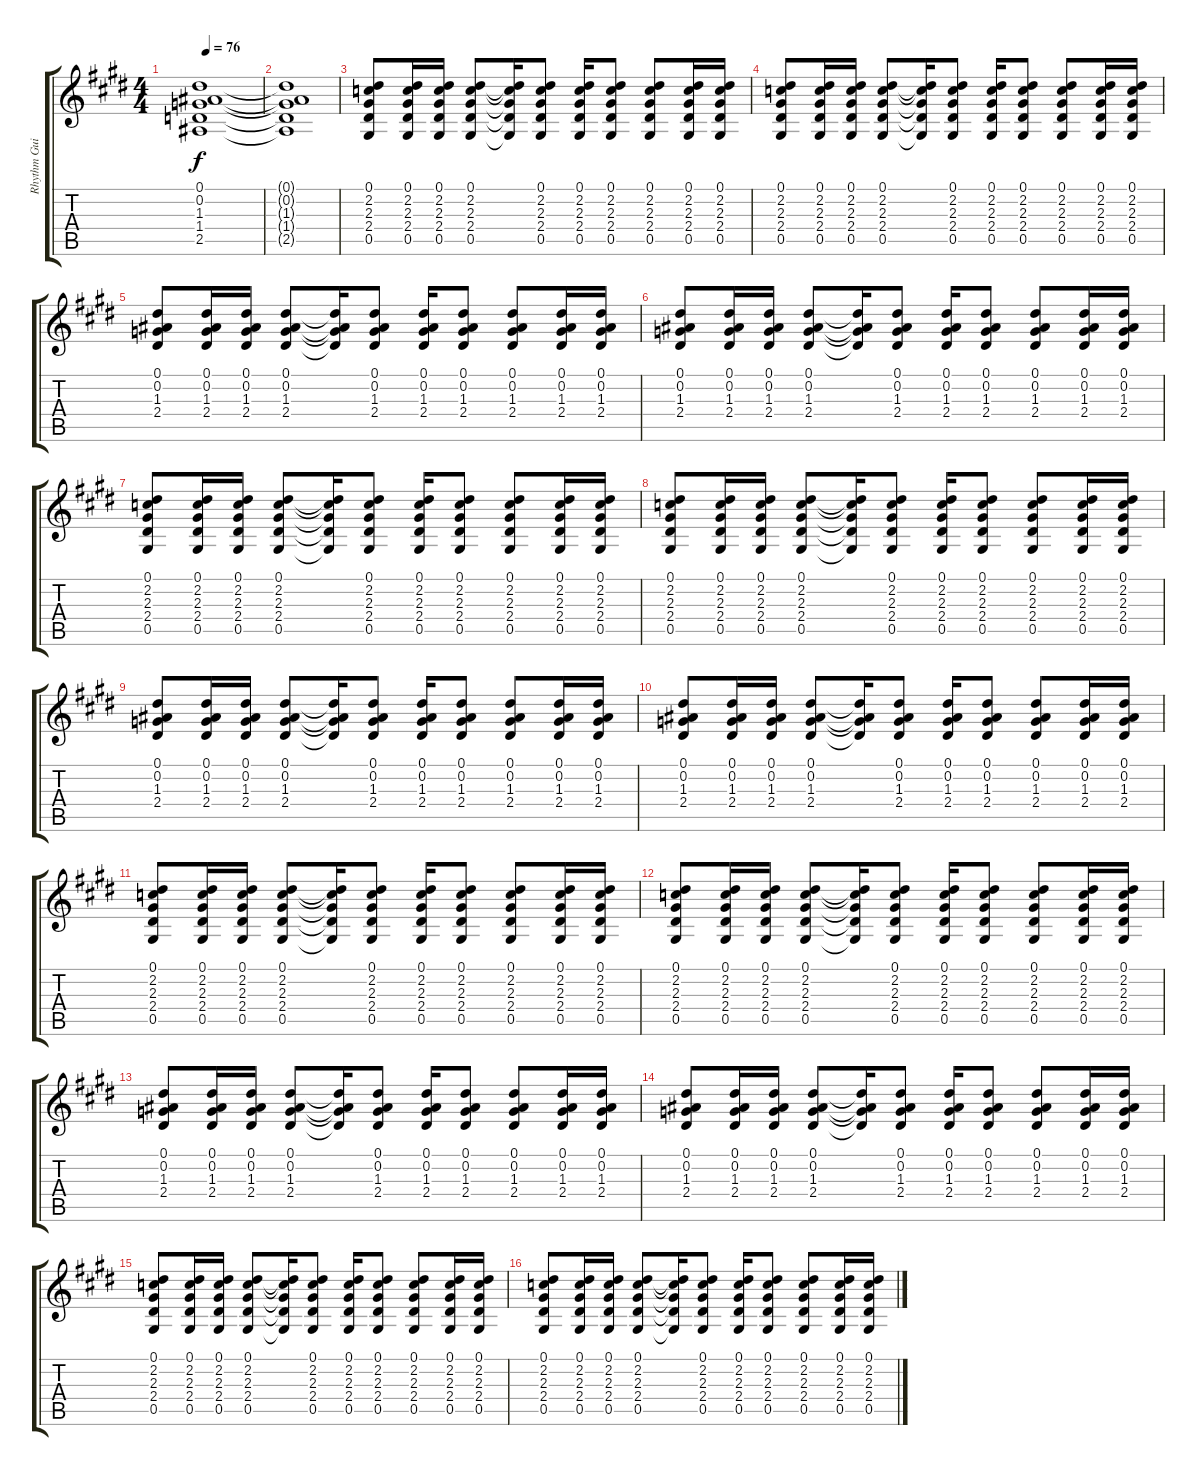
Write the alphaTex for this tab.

\track ("Rhythm Guitar" "Rhythm Gui") {instrument overdrivenguitar}
\staff {score tabs}
\tuning (Eb4 Bb3 Gb3 Db3 Ab2 Eb2) {hide}
\ts (4 4)
\tempo 76
\clef g2
\ks e
(0.1 0.2 1.3 1.4 2.5).1{dy f volume 7 instrument overdrivenguitar} |
(0.1{t} 0.2{t} 1.3{t} 1.4{t} 2.5{t}).1 |
(0.1 2.2 2.3 2.4 0.5).8{volume 7 instrument overdrivenguitar} (0.1 2.2 2.3 2.4 0.5).16 (0.1 2.2 2.3 2.4 0.5).16 (0.1 2.2 2.3 2.4 0.5).8 (0.1{t} 2.2{t} 2.3{t} 2.4{t} 0.5{t}).16 (0.1 2.2 2.3 2.4 0.5).8 (0.1 2.2 2.3 2.4 0.5).16 (0.1 2.2 2.3 2.4 0.5).8 (0.1 2.2 2.3 2.4 0.5).8 (0.1 2.2 2.3 2.4 0.5).16 (0.1 2.2 2.3 2.4 0.5).16 |
(0.1 2.2 2.3 2.4 0.5).8 (0.1 2.2 2.3 2.4 0.5).16 (0.1 2.2 2.3 2.4 0.5).16 (0.1 2.2 2.3 2.4 0.5).8 (0.1{t} 2.2{t} 2.3{t} 2.4{t} 0.5{t}).16 (0.1 2.2 2.3 2.4 0.5).8 (0.1 2.2 2.3 2.4 0.5).16 (0.1 2.2 2.3 2.4 0.5).8 (0.1 2.2 2.3 2.4 0.5).8 (0.1 2.2 2.3 2.4 0.5).16 (0.1 2.2 2.3 2.4 0.5).16 |
(0.1 0.2 1.3 2.4).8 (0.1 0.2 1.3 2.4).16 (0.1 0.2 1.3 2.4).16 (0.1 0.2 1.3 2.4).8 (0.1{t} 0.2{t} 1.3{t} 2.4{t}).16 (0.1 0.2 1.3 2.4).8 (0.1 0.2 1.3 2.4).16 (0.1 0.2 1.3 2.4).8 (0.1 0.2 1.3 2.4).8 (0.1 0.2 1.3 2.4).16 (0.1 0.2 1.3 2.4).16 |
(0.1 0.2 1.3 2.4).8 (0.1 0.2 1.3 2.4).16 (0.1 0.2 1.3 2.4).16 (0.1 0.2 1.3 2.4).8 (0.1{t} 0.2{t} 1.3{t} 2.4{t}).16 (0.1 0.2 1.3 2.4).8 (0.1 0.2 1.3 2.4).16 (0.1 0.2 1.3 2.4).8 (0.1 0.2 1.3 2.4).8 (0.1 0.2 1.3 2.4).16 (0.1 0.2 1.3 2.4).16 |
(0.1 2.2 2.3 2.4 0.5).8{volume 7 instrument overdrivenguitar} (0.1 2.2 2.3 2.4 0.5).16 (0.1 2.2 2.3 2.4 0.5).16 (0.1 2.2 2.3 2.4 0.5).8 (0.1{t} 2.2{t} 2.3{t} 2.4{t} 0.5{t}).16 (0.1 2.2 2.3 2.4 0.5).8 (0.1 2.2 2.3 2.4 0.5).16 (0.1 2.2 2.3 2.4 0.5).8 (0.1 2.2 2.3 2.4 0.5).8 (0.1 2.2 2.3 2.4 0.5).16 (0.1 2.2 2.3 2.4 0.5).16 |
(0.1 2.2 2.3 2.4 0.5).8 (0.1 2.2 2.3 2.4 0.5).16 (0.1 2.2 2.3 2.4 0.5).16 (0.1 2.2 2.3 2.4 0.5).8 (0.1{t} 2.2{t} 2.3{t} 2.4{t} 0.5{t}).16 (0.1 2.2 2.3 2.4 0.5).8 (0.1 2.2 2.3 2.4 0.5).16 (0.1 2.2 2.3 2.4 0.5).8 (0.1 2.2 2.3 2.4 0.5).8 (0.1 2.2 2.3 2.4 0.5).16 (0.1 2.2 2.3 2.4 0.5).16 |
(0.1 0.2 1.3 2.4).8 (0.1 0.2 1.3 2.4).16 (0.1 0.2 1.3 2.4).16 (0.1 0.2 1.3 2.4).8 (0.1{t} 0.2{t} 1.3{t} 2.4{t}).16 (0.1 0.2 1.3 2.4).8 (0.1 0.2 1.3 2.4).16 (0.1 0.2 1.3 2.4).8 (0.1 0.2 1.3 2.4).8 (0.1 0.2 1.3 2.4).16 (0.1 0.2 1.3 2.4).16 |
(0.1 0.2 1.3 2.4).8 (0.1 0.2 1.3 2.4).16 (0.1 0.2 1.3 2.4).16 (0.1 0.2 1.3 2.4).8 (0.1{t} 0.2{t} 1.3{t} 2.4{t}).16 (0.1 0.2 1.3 2.4).8 (0.1 0.2 1.3 2.4).16 (0.1 0.2 1.3 2.4).8 (0.1 0.2 1.3 2.4).8 (0.1 0.2 1.3 2.4).16 (0.1 0.2 1.3 2.4).16 |
(0.1 2.2 2.3 2.4 0.5).8{volume 7 instrument overdrivenguitar} (0.1 2.2 2.3 2.4 0.5).16 (0.1 2.2 2.3 2.4 0.5).16 (0.1 2.2 2.3 2.4 0.5).8 (0.1{t} 2.2{t} 2.3{t} 2.4{t} 0.5{t}).16 (0.1 2.2 2.3 2.4 0.5).8 (0.1 2.2 2.3 2.4 0.5).16 (0.1 2.2 2.3 2.4 0.5).8 (0.1 2.2 2.3 2.4 0.5).8 (0.1 2.2 2.3 2.4 0.5).16 (0.1 2.2 2.3 2.4 0.5).16 |
(0.1 2.2 2.3 2.4 0.5).8 (0.1 2.2 2.3 2.4 0.5).16 (0.1 2.2 2.3 2.4 0.5).16 (0.1 2.2 2.3 2.4 0.5).8 (0.1{t} 2.2{t} 2.3{t} 2.4{t} 0.5{t}).16 (0.1 2.2 2.3 2.4 0.5).8 (0.1 2.2 2.3 2.4 0.5).16 (0.1 2.2 2.3 2.4 0.5).8 (0.1 2.2 2.3 2.4 0.5).8 (0.1 2.2 2.3 2.4 0.5).16 (0.1 2.2 2.3 2.4 0.5).16 |
(0.1 0.2 1.3 2.4).8 (0.1 0.2 1.3 2.4).16 (0.1 0.2 1.3 2.4).16 (0.1 0.2 1.3 2.4).8 (0.1{t} 0.2{t} 1.3{t} 2.4{t}).16 (0.1 0.2 1.3 2.4).8 (0.1 0.2 1.3 2.4).16 (0.1 0.2 1.3 2.4).8 (0.1 0.2 1.3 2.4).8 (0.1 0.2 1.3 2.4).16 (0.1 0.2 1.3 2.4).16 |
(0.1 0.2 1.3 2.4).8 (0.1 0.2 1.3 2.4).16 (0.1 0.2 1.3 2.4).16 (0.1 0.2 1.3 2.4).8 (0.1{t} 0.2{t} 1.3{t} 2.4{t}).16 (0.1 0.2 1.3 2.4).8 (0.1 0.2 1.3 2.4).16 (0.1 0.2 1.3 2.4).8 (0.1 0.2 1.3 2.4).8 (0.1 0.2 1.3 2.4).16 (0.1 0.2 1.3 2.4).16 |
(0.1 2.2 2.3 2.4 0.5).8{volume 7 instrument overdrivenguitar} (0.1 2.2 2.3 2.4 0.5).16 (0.1 2.2 2.3 2.4 0.5).16 (0.1 2.2 2.3 2.4 0.5).8 (0.1{t} 2.2{t} 2.3{t} 2.4{t} 0.5{t}).16 (0.1 2.2 2.3 2.4 0.5).8 (0.1 2.2 2.3 2.4 0.5).16 (0.1 2.2 2.3 2.4 0.5).8 (0.1 2.2 2.3 2.4 0.5).8 (0.1 2.2 2.3 2.4 0.5).16 (0.1 2.2 2.3 2.4 0.5).16 |
(0.1 2.2 2.3 2.4 0.5).8 (0.1 2.2 2.3 2.4 0.5).16 (0.1 2.2 2.3 2.4 0.5).16 (0.1 2.2 2.3 2.4 0.5).8 (0.1{t} 2.2{t} 2.3{t} 2.4{t} 0.5{t}).16 (0.1 2.2 2.3 2.4 0.5).8 (0.1 2.2 2.3 2.4 0.5).16 (0.1 2.2 2.3 2.4 0.5).8 (0.1 2.2 2.3 2.4 0.5).8 (0.1 2.2 2.3 2.4 0.5).16 (0.1 2.2 2.3 2.4 0.5).16
